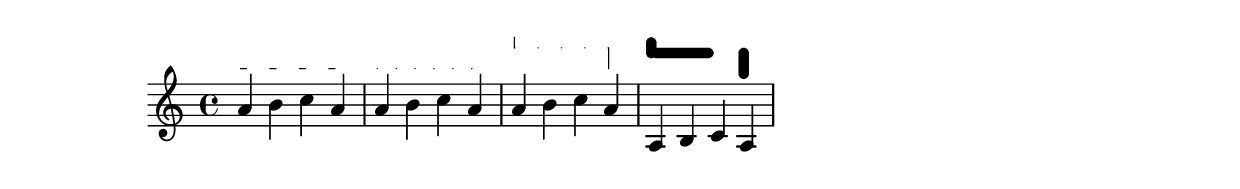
%% Do not edit this file; it is auto-generated from LSR http://lsr.dsi.unimi.it
%% This file is in the public domain.
\version "2.11.48"

\header {
  lsrtags = "expressive-marks, text, tweaks-and-overrides"

  texidoc = "
The @code{\\startTextSpan} and @code{\\stopTextSpan} commands allow the
creation of text spanners as easily as pedal indications or
octavations. Override some properties of the @code{TextSpanner} object
to modify its output.

"
  doctitle = "Creating text spanners"
} % begin verbatim
\relative c'' {
  \override TextSpanner  #'edge-text = #'("bla" . "blu")
  a \startTextSpan
  b c
  a \stopTextSpan
  
  \override TextSpanner  #'dash-period = #2
  \override TextSpanner  #'dash-fraction = #0.0
  a \startTextSpan
  b c
  a \stopTextSpan
  
  \revert TextSpanner #'style
  \override TextSpanner  #'style = #'dashed-line \override TextSpanner #'bound-details #'left #'text = \markup { \draw-line #'(0 . 1) }
 \override TextSpanner #'bound-details #'right #'text = \markup { \draw-line #'(0 . -2) }

  a \startTextSpan
  b c
  a \stopTextSpan
  
  \set Staff.middleCPosition = #-13
  \override TextSpanner  #'dash-period = #10
  \override TextSpanner  #'dash-fraction = #0.5
  \override TextSpanner  #'thickness = #10
  a \startTextSpan
  b c
  a \stopTextSpan
  \set Staff.middleCPosition = #-6
}
